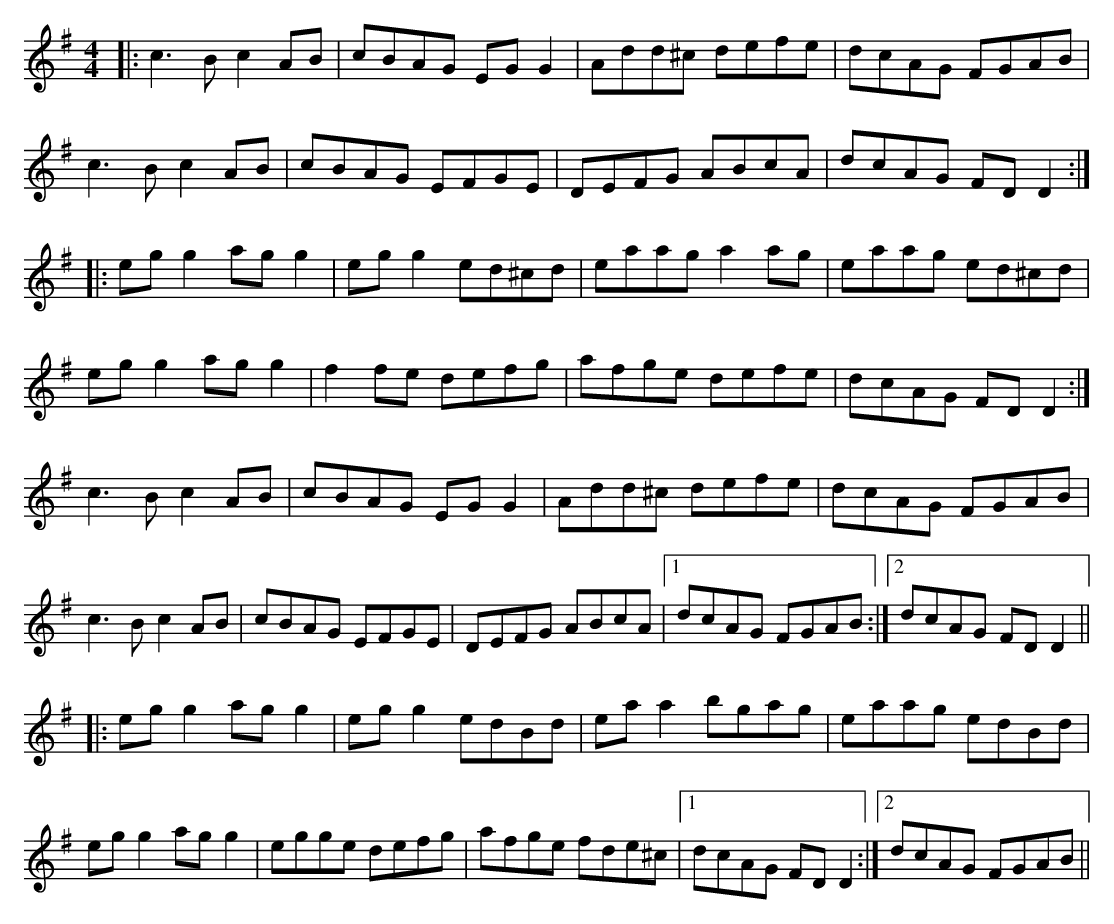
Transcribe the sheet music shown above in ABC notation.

X:1
M:4/4
K:Ador
|:c3 B c2 AB|cBAG EG G2|Add^c defe|dcAG FGAB|
c3 B c2 AB|cBAG EFGE|DEFG ABcA|dcAG FD D2:|
|:eg g2 ag g2|eg g2 ed^cd|eaag a2 ag|eaag ed^cd|
eg g2 ag g2|f2 fe defg|afge defe|dcAG FD D2:|
c3 B c2 AB|cBAG EG G2|Add^c defe|dcAG FGAB|
c3 B c2 AB|cBAG EFGE|DEFG ABcA|1 dcAG FGAB:|2 dcAG FD D2||
|:eg g2 ag g2|eg g2 edBd|eaa2 bgag|eaag edBd|
eg g2 ag g2|egge defg|afge fde^c|1 dcAG FD D2:|2 dcAG FGAB||
